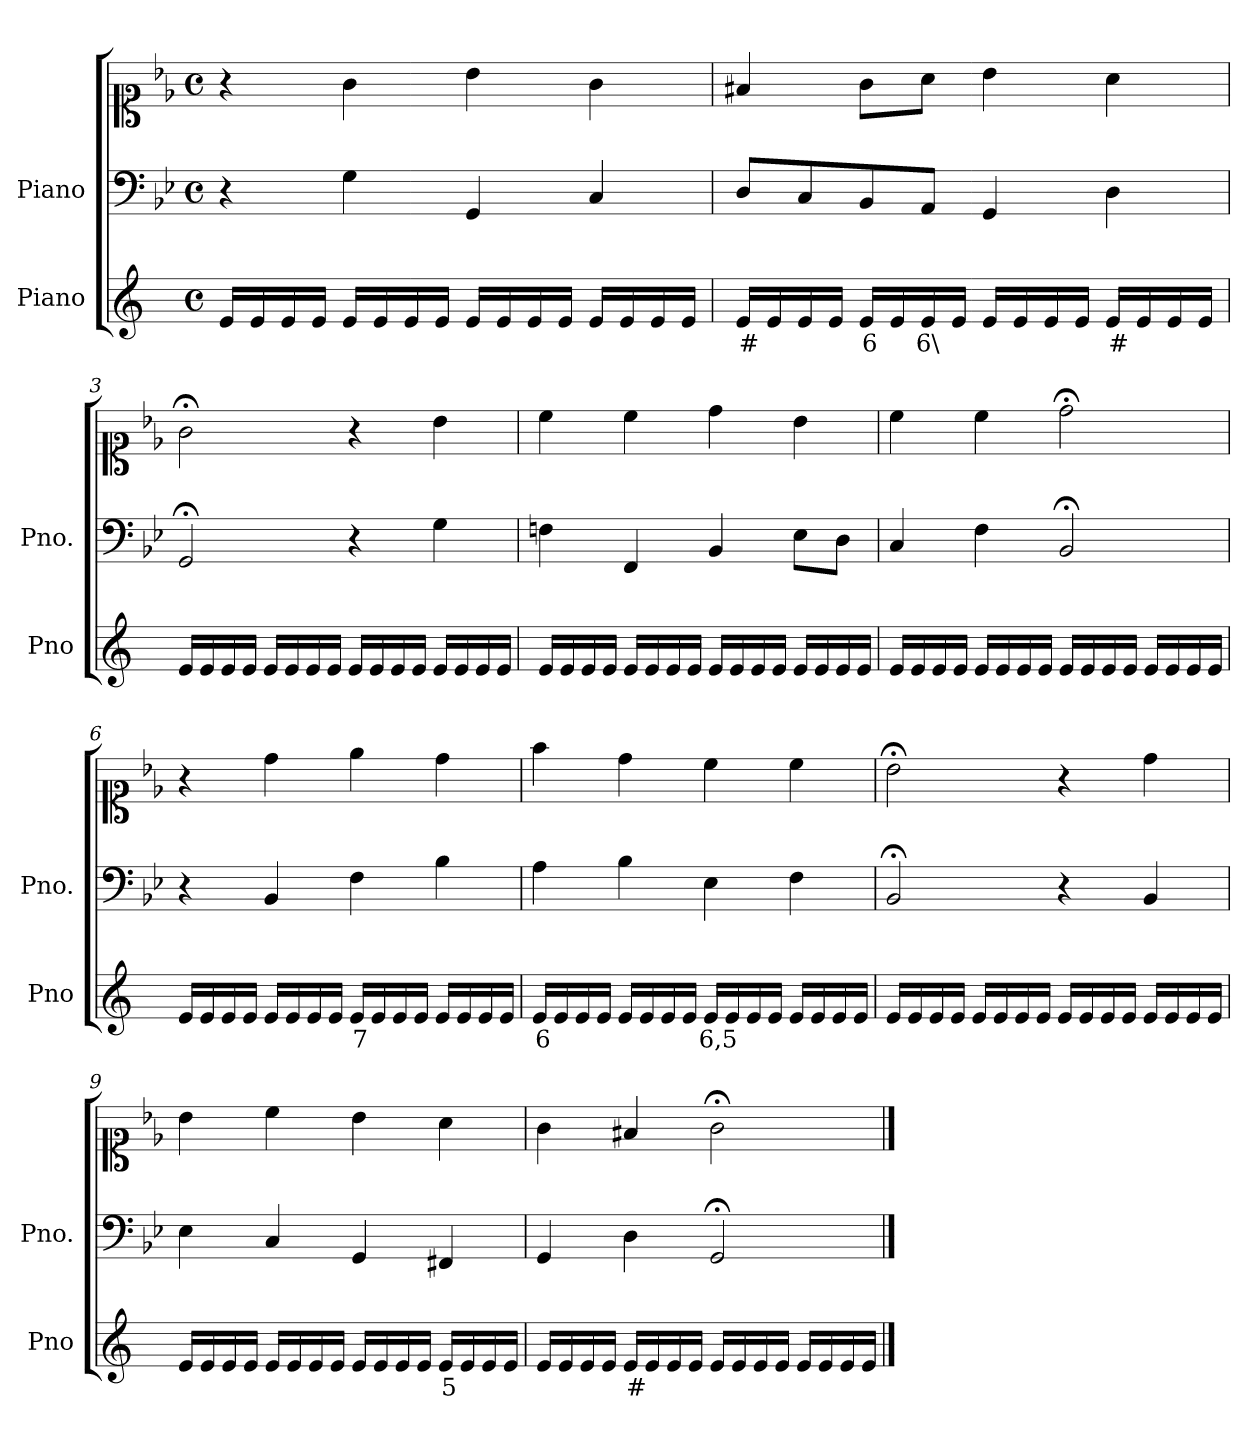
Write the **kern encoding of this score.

**kern	**text	**kern	**kern
*part2	*part2	*part1	*part1
*staff3	*staff3	*staff2	*staff1
*I"Piano	*	*I"Piano	*
*I'Pno	*	*I'Pno.	*
*clefG2	*	*clefF4	*clefC1
*k[]	*	*k[b-e-]	*k[b-e-]
*M4/4	*	*M4/4	*M4/4
*met(c)	*	*met(c)	*met(c)
=1	=1	=1	=1
16e/LL	.	4r	4r
16e/	.	.	.
16e/	.	.	.
16e/JJ	.	.	.
16e/LL	.	4G\	4g\
16e/	.	.	.
16e/	.	.	.
16e/JJ	.	.	.
16e/LL	.	4GG/	4b-\
16e/	.	.	.
16e/	.	.	.
16e/JJ	.	.	.
16e/LL	.	4C/	4g\
16e/	.	.	.
16e/	.	.	.
16e/JJ	.	.	.
=2	=2	=2	=2
!	!LO:LY:b	!	!
16e/LL	#	8D/L	4f#X/
16e/	.	.	.
!	!LO:LY:b	!	!
16e/	_	8C/	.
16e/JJ	.	.	.
!	!LO:LY:b	!	!
16e/LL	6	8BB-/	8g\L
16e/	.	.	.
!	!LO:LY:b	!	!
16e/	6\	8AA/J	8a\J
16e/JJ	.	.	.
16e/LL	.	4GG/	4b-\
16e/	.	.	.
16e/	.	.	.
16e/JJ	.	.	.
!	!LO:LY:b	!	!
16e/LL	#	4D\	4a\
16e/	.	.	.
16e/	.	.	.
16e/JJ	.	.	.
=3	=3	=3	=3
16e/LL	.	2GG;</	2g;<\
16e/	.	.	.
16e/	.	.	.
16e/JJ	.	.	.
16e/LL	.	.	.
16e/	.	.	.
16e/	.	.	.
16e/JJ	.	.	.
16e/LL	.	4r	4r
16e/	.	.	.
16e/	.	.	.
16e/JJ	.	.	.
16e/LL	.	4G\	4b-\
16e/	.	.	.
16e/	.	.	.
16e/JJ	.	.	.
=4	=4	=4	=4
16e/LL	.	4Fn\	4cc\
16e/	.	.	.
16e/	.	.	.
16e/JJ	.	.	.
16e/LL	.	4FF/	4cc\
16e/	.	.	.
16e/	.	.	.
16e/JJ	.	.	.
16e/LL	.	4BB-/	4dd\
16e/	.	.	.
16e/	.	.	.
16e/JJ	.	.	.
16e/LL	.	8E-\L	4b-\
16e/	.	.	.
!	!LO:LY:b	!	!
16e/	_	8D\J	.
16e/JJ	.	.	.
=5	=5	=5	=5
16e/LL	.	4C/	4cc\
16e/	.	.	.
16e/	.	.	.
16e/JJ	.	.	.
16e/LL	.	4F\	4cc\
16e/	.	.	.
16e/	.	.	.
16e/JJ	.	.	.
16e/LL	.	2BB-;</	2dd;<\
16e/	.	.	.
16e/	.	.	.
16e/JJ	.	.	.
16e/LL	.	.	.
16e/	.	.	.
16e/	.	.	.
16e/JJ	.	.	.
=6	=6	=6	=6
16e/LL	.	4r	4r
16e/	.	.	.
16e/	.	.	.
16e/JJ	.	.	.
16e/LL	.	4BB-/	4dd\
16e/	.	.	.
16e/	.	.	.
16e/JJ	.	.	.
!	!LO:LY:b	!	!
16e/LL	7	4F\	4ee-\
16e/	.	.	.
16e/	.	.	.
16e/JJ	.	.	.
16e/LL	.	4B-\	4dd\
16e/	.	.	.
16e/	.	.	.
16e/JJ	.	.	.
=7	=7	=7	=7
!	!LO:LY:b	!	!
16e/LL	6	4A\	4ff\
16e/	.	.	.
16e/	.	.	.
16e/JJ	.	.	.
16e/LL	.	4B-\	4dd\
16e/	.	.	.
16e/	.	.	.
16e/JJ	.	.	.
!	!LO:LY:b	!	!
16e/LL	6,5	4E-\	4cc\
16e/	.	.	.
16e/	.	.	.
16e/JJ	.	.	.
16e/LL	.	4F\	4cc\
16e/	.	.	.
16e/	.	.	.
16e/JJ	.	.	.
=8	=8	=8	=8
16e/LL	.	2BB-;</	2b-;<\
16e/	.	.	.
16e/	.	.	.
16e/JJ	.	.	.
16e/LL	.	.	.
16e/	.	.	.
16e/	.	.	.
16e/JJ	.	.	.
16e/LL	.	4r	4r
16e/	.	.	.
16e/	.	.	.
16e/JJ	.	.	.
16e/LL	.	4BB-/	4dd\
16e/	.	.	.
16e/	.	.	.
16e/JJ	.	.	.
=9	=9	=9	=9
16e/LL	.	4E-\	4b-\
16e/	.	.	.
16e/	.	.	.
16e/JJ	.	.	.
16e/LL	.	4C/	4cc\
16e/	.	.	.
16e/	.	.	.
16e/JJ	.	.	.
16e/LL	.	4GG/	4b-\
16e/	.	.	.
16e/	.	.	.
16e/JJ	.	.	.
!	!LO:LY:b	!	!
16e/LL	5	4FF#X/	4a\
16e/	.	.	.
16e/	.	.	.
16e/JJ	.	.	.
=10	=10	=10	=10
16e/LL	.	4GG/	4g\
16e/	.	.	.
16e/	.	.	.
16e/JJ	.	.	.
!	!LO:LY:b	!	!
16e/LL	#	4D\	4f#X/
16e/	.	.	.
16e/	.	.	.
16e/JJ	.	.	.
16e/LL	.	2GG;</	2g;<\
16e/	.	.	.
16e/	.	.	.
16e/JJ	.	.	.
16e/LL	.	.	.
16e/	.	.	.
16e/	.	.	.
16e/JJ	.	.	.
==	==	==	==
*-	*-	*-	*-
